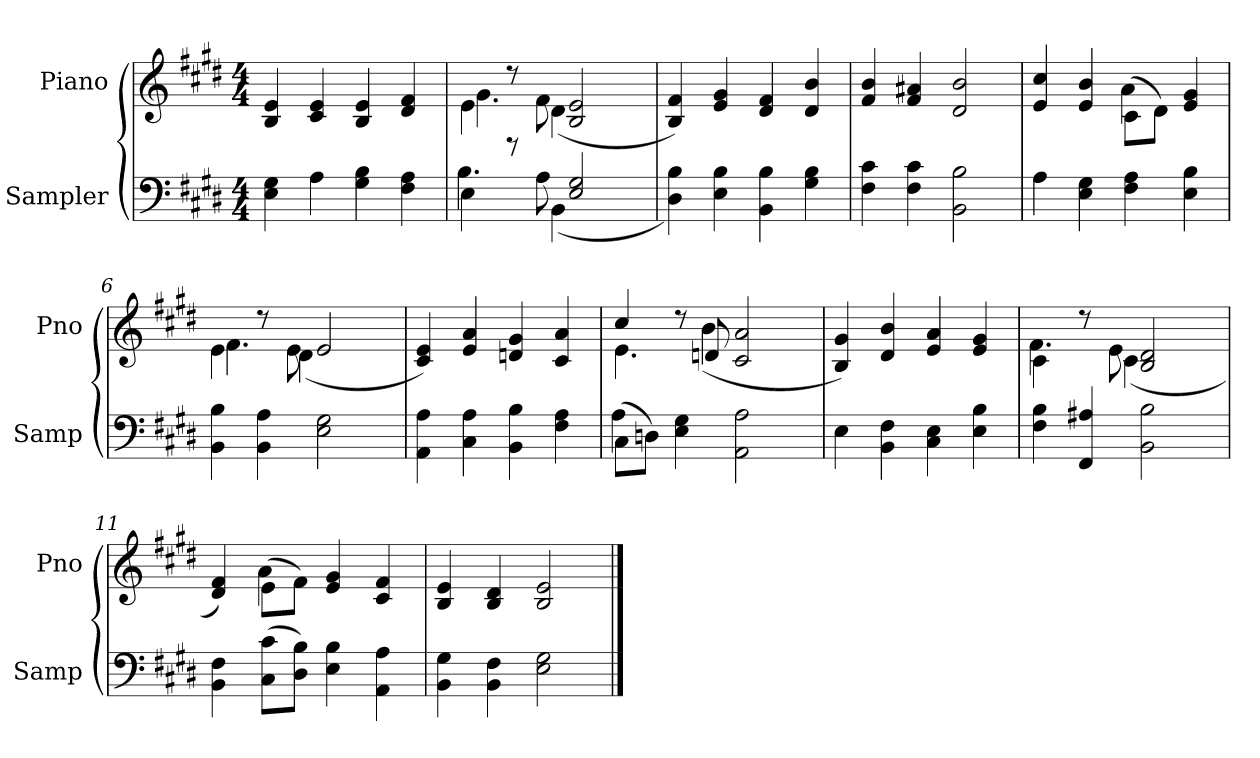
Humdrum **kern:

**kern	**kern
*part2	*part1
*staff2	*staff1
*I"Sampler	*I"Piano
*I'Samp	*I'Pno
*clefF4	*clefG2
*k[f#c#g#d#]	*k[f#c#g#d#]
*E:	*E:
*M4/4	*M4/4
=1	=1
4E 4G#	4B 4e
4A	4c# 4e
4G# 4B	4B 4e
4F# 4A	4d# 4f#
=2	=2
*^	*^
4E\	4.B	4e\	4.g#
8r	.	8r	.
8A\	(4BB	8f#\	(4d#
2E 2G#	.	2B 2e	.
.	4.ryy	.	4.ryy
*v	*v	*	*
*	*v	*v
=3	=3
4D# 4B)	4B 4f#)
4E 4B	4e 4g#
4BB 4B	4d# 4f#
4G# 4B	4d# 4b
=4	=4
4F# 4c#	4f# 4b
4F# 4c#	4f# 4a#X
2BB 2B	2d# 2b
=5	=5
*	*^
4A	4e 4cc#	2ryy
4E 4G#	4e 4b	.
4F# 4A	(8c#\L	4a
.	8d#\J)	.
4E 4B	4e 4g#	4ryy
=6	=6	=6
4BB 4B	4e\	4.f#
4BB 4A	8r	.
.	8e\	(4d#
2E 2G#	2e	.
.	.	4.ryy
*	*v	*v
=7	=7
4AA 4A	4c# 4e)
4C# 4A	4e 4a
4BB 4B	4dn 4g#
4F# 4A	4c# 4a
=8	=8
*^	*^
(8C#\L	4A	4cc#/	4.e
8Dn\J)	.	.	.
4E 4G#	2.ryy	8r	.
.	.	8dn/	(4b
2AA 2A	.	2c# 2a	.
.	.	.	4.ryy
*v	*v	*	*
*	*v	*v
=9	=9
4E	4B 4g#)
4BB 4F#	4d# 4b
4C# 4E	4e 4a
4E 4B	4e 4g#
=10	=10
*	*^
4F# 4B	4c#\	4.f#
4FF# 4A#X	8r	.
.	8e\	(4c#
2BB 2B	2B 2d#	.
.	.	4.ryy
=11	=11	=11
4BB 4F#	4d# 4f#)	4ryy
(8C#\ 8c#\L	(8e\L	4a
8D#\ 8B\J)	8f#\J)	.
4E 4B	4e 4g#	2ryy
4AA 4A	4c# 4f#	.
*	*v	*v
=12	=12
4BB 4G#	4B 4e
4BB 4F#	4B 4d#
2E 2G#	2B 2e
==	==
*-	*-
